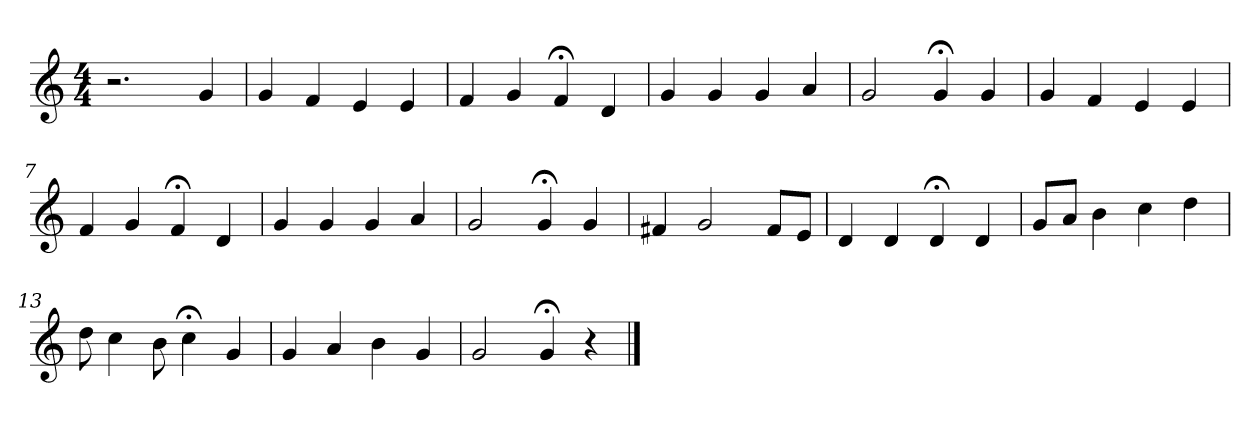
**kern
*part1
*staff1
*clefG2
*k[]
*C:
*M4/4
=1
2.r
4g
=2
4g
4f
4e
4e
=3
4f
4g
4f;<
4d
=4
4g
4g
4g
4a
=5
2g
4g;<
4g
=6
4g
4f
4e
4e
=7
4f
4g
4f;<
4d
=8
4g
4g
4g
4a
=9
2g
4g;<
4g
=10
4f#X
2g
8f#/L
8e/J
=11
4d
4d
4d;<
4d
=12
8g/L
8a/J
4b
4cc
4dd
=13
8dd
4cc
8b
4cc;<
4g
=14
4g
4a
4b
4g
=15
2g
4g;<
4r
==
*-
